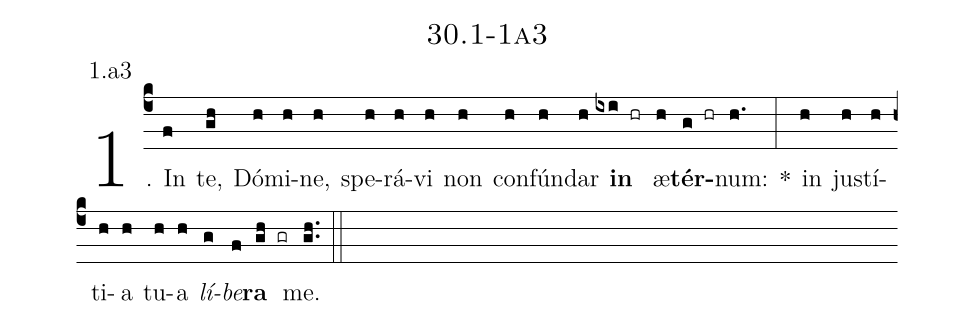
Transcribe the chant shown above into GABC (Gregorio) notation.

name: 30.1-1a3;
annotation: 1.a3;
%%
(c4)1. In(f) te,(gh) Dó(h)mi(h)ne,(h) spe(h)rá(h)vi(h) non(h) con(h)fún(h)dar(h) <b>in</b>(ixi hr) æ(h)<b>tér</b>(g hr)num:(h.) *(:) in(h) jus(h)tí(h)ti(h)a(h) tu(h)a(h) <i>lí</i>(g)<i>be</i>(f)<b>ra</b>(gh gr) me.(gh..) (::)
